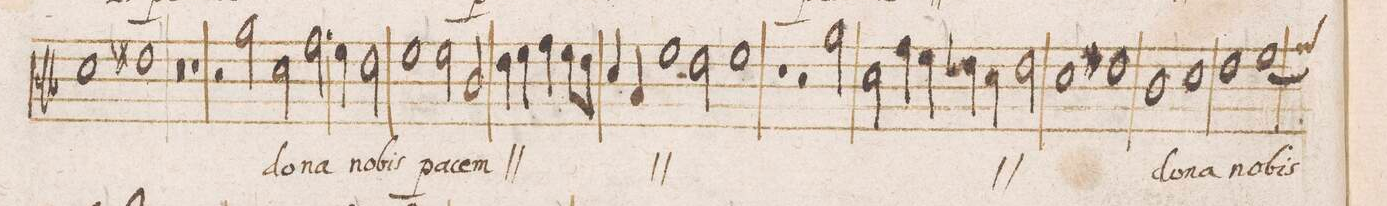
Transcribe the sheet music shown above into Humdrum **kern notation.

**kern	**text
*I"DISCANTVS	*
*clefC3	*
*k[b-]	*
*met(C|)	*
*M2/1	*
1d	mun-
=49-	=49-
1en	-di
*	*Xij
0r	.
=50-	=50-
1r	.
=51-	=51-
2r	.
2a\	do-
2d\	-na
2.g\	no-
=52-	=52-
4f\	-bis
2e\	pa-
1f	-cem
=53-	=53-
*	*ij
2f\	do-
2c/	-na
4e\	no-
4f\	.
4g\	.
8f\L	.
8e\J	.
=54-	=54-
4d/	.
4B-/	.
1f	-bis
2e\	pa-
=55-	=55-
1f	-cem
1r	.
=56-	=56-
2r	.
2a\	do-
2d\	-na
4g\	no-
4f\	.
=57-	=57-
4e-X\	.
4d\	.
2e-\	-bis
1d	pa-
=58-	=58-
1en	-cem
*	*Xij
1c	do-
=59-	=59-
1d	-na
1e	no-
=60-	=60-
(<1f	-bis
*custos:g	*
*-	*-
